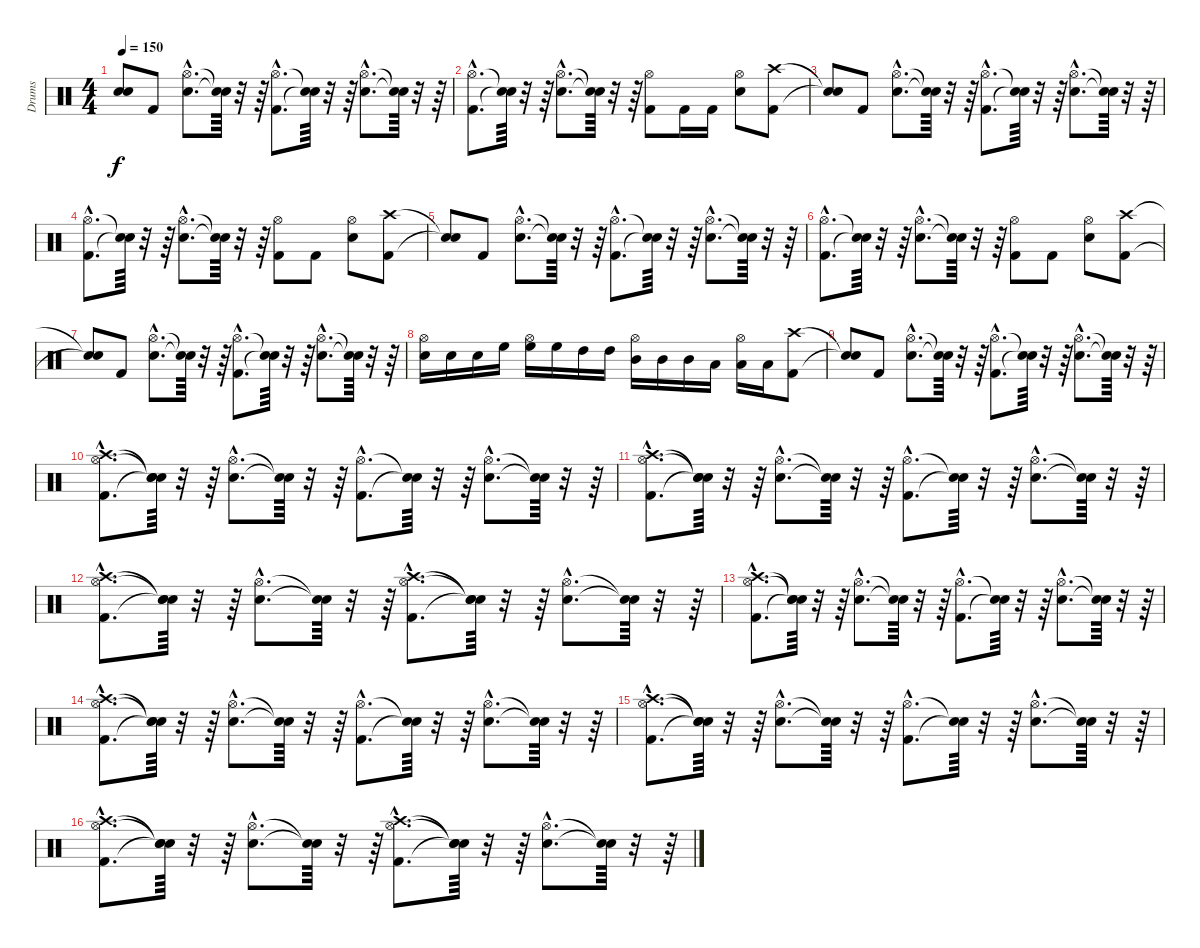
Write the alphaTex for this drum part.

\track ("Drums" "Drums") {instrument percussion}
\staff {score}
\articulation defaults
\ts (4 4)
\tempo 150
\clef neutral
\ks c
("Snare (hit)"{t} "Snare (hit)"{t}).8{dy f} "Kick (hit) 2".8 ("Snare (hit) 2"{hac} "Hi-Hat (open)"{hac}).8{d} ("Snare (hit)"{t} "Snare (hit)"{t}).64 r.32 r.64 ("Kick (hit) 2"{hac} "Hi-Hat (open)"{hac}).8{d} ("Snare (hit)"{t} "Snare (hit)"{t}).64 r.32 r.64 ("Snare (hit) 2"{hac} "Hi-Hat (open)"{hac}).8{d} ("Snare (hit)"{t} "Snare (hit)"{t}).64 r.32 r.64 |
("Kick (hit) 2"{hac} "Hi-Hat (open)"{hac}).8{d} ("Snare (hit)"{t} "Snare (hit)"{t}).64 r.32 r.64 ("Snare (hit) 2"{hac} "Hi-Hat (open)"{hac}).8{d} ("Snare (hit)"{t} "Snare (hit)"{t}).64 r.32 r.64 ("Kick (hit) 2" "Hi-Hat (open)").8 "Kick (hit) 2".16 "Kick (hit) 2".16 ("Snare (hit) 2" "Hi-Hat (open)").8 ("Kick (hit) 2" "Crash high (hit)").8 |
("Snare (hit)"{t} "Snare (hit)"{t}).8 "Kick (hit) 2".8 ("Snare (hit) 2"{hac} "Hi-Hat (open)"{hac}).8{d} ("Snare (hit)"{t} "Snare (hit)"{t}).64 r.32 r.64 ("Kick (hit) 2"{hac} "Hi-Hat (open)"{hac}).8{d} ("Snare (hit)"{t} "Snare (hit)"{t}).64 r.32 r.64 ("Snare (hit) 2"{hac} "Hi-Hat (open)"{hac}).8{d} ("Snare (hit)"{t} "Snare (hit)"{t}).64 r.32 r.64 |
("Kick (hit) 2"{hac} "Hi-Hat (open)"{hac}).8{d} ("Snare (hit)"{t} "Snare (hit)"{t}).64 r.32 r.64 ("Snare (hit) 2"{hac} "Hi-Hat (open)"{hac}).8{d} ("Snare (hit)"{t} "Snare (hit)"{t}).64 r.32 r.64 ("Kick (hit) 2" "Hi-Hat (open)").8 "Kick (hit) 2".8 ("Snare (hit) 2" "Hi-Hat (open)").8 ("Kick (hit) 2" "Crash high (hit)").8 |
("Snare (hit)"{t} "Snare (hit)"{t}).8 "Kick (hit) 2".8 ("Snare (hit) 2"{hac} "Hi-Hat (open)"{hac}).8{d} ("Snare (hit)"{t} "Snare (hit)"{t}).64 r.32 r.64 ("Kick (hit) 2"{hac} "Hi-Hat (open)"{hac}).8{d} ("Snare (hit)"{t} "Snare (hit)"{t}).64 r.32 r.64 ("Snare (hit) 2"{hac} "Hi-Hat (open)"{hac}).8{d} ("Snare (hit)"{t} "Snare (hit)"{t}).64 r.32 r.64 |
("Kick (hit) 2"{hac} "Hi-Hat (open)"{hac}).8{d} ("Snare (hit)"{t} "Snare (hit)"{t}).64 r.32 r.64 ("Snare (hit) 2"{hac} "Hi-Hat (open)"{hac}).8{d} ("Snare (hit)"{t} "Snare (hit)"{t}).64 r.32 r.64 ("Kick (hit) 2" "Hi-Hat (open)").8 "Kick (hit) 2".8 ("Snare (hit) 2" "Hi-Hat (open)").8 ("Kick (hit) 2" "Crash high (hit)").8 |
("Snare (hit)"{t} "Snare (hit)"{t}).8 "Kick (hit) 2".8 ("Snare (hit) 2"{hac} "Hi-Hat (open)"{hac}).8{d} ("Snare (hit)"{t} "Snare (hit)"{t}).64 r.32 r.64 ("Kick (hit) 2"{hac} "Hi-Hat (open)"{hac}).8{d} ("Snare (hit)"{t} "Snare (hit)"{t}).64 r.32 r.64 ("Snare (hit) 2"{hac} "Hi-Hat (open)"{hac}).8{d} ("Snare (hit)"{t} "Snare (hit)"{t}).64 r.32 r.64 |
("Snare (hit) 2" "Hi-Hat (open)").16 "Snare (hit) 2".16 "Snare (hit) 2".16 "High Floor Tom (hit)".16 ("Hi-Hat (open)" "High Floor Tom (hit)").16 "High Floor Tom (hit)".16 "High Tom (hit)".16 "High Tom (hit)".16 ("Hi-Hat (open)" "Mid Tom (hit)").16 "Mid Tom (hit)".16 "Mid Tom (hit)".16 "Low Tom (hit)".16 ("Low Tom (hit)" "Hi-Hat (open)").16 "Low Tom (hit)".16 ("Kick (hit) 2" "Crash high (hit)").8 |
("Snare (hit)"{t} "Snare (hit)"{t}).8 "Kick (hit) 2".8 ("Snare (hit) 2"{hac} "Hi-Hat (open)"{hac}).8{d} ("Snare (hit)"{t} "Snare (hit)"{t}).64 r.32 r.64 ("Kick (hit) 2"{hac} "Hi-Hat (open)"{hac}).8{d} ("Snare (hit)"{t} "Snare (hit)"{t}).64 r.32 r.64 ("Snare (hit) 2"{hac} "Hi-Hat (open)"{hac}).8{d} ("Snare (hit)"{t} "Snare (hit)"{t}).64 r.32 r.64 |
("Kick (hit) 2"{hac} "Hi-Hat (open)"{hac} "Crash high (hit)"{hac}).8{d} ("Snare (hit)"{t} "Snare (hit)"{t} "Snare (hit)"{t}).64 r.32 r.64 ("Snare (hit) 2"{hac} "Hi-Hat (open)"{hac}).8{d} ("Snare (hit)"{t} "Snare (hit)"{t}).64 r.32 r.64 ("Kick (hit) 2"{hac} "Hi-Hat (open)"{hac}).8{d} ("Snare (hit)"{t} "Snare (hit)"{t}).64 r.32 r.64 ("Snare (hit) 2"{hac} "Hi-Hat (open)"{hac}).8{d} ("Snare (hit)"{t} "Snare (hit)"{t}).64 r.32 r.64 |
("Kick (hit) 2"{hac} "Hi-Hat (open)"{hac} "Crash high (hit)"{hac}).8{d} ("Snare (hit)"{t} "Snare (hit)"{t} "Snare (hit)"{t}).64 r.32 r.64 ("Snare (hit) 2"{hac} "Hi-Hat (open)"{hac}).8{d} ("Snare (hit)"{t} "Snare (hit)"{t}).64 r.32 r.64 ("Kick (hit) 2"{hac} "Hi-Hat (open)"{hac}).8{d} ("Snare (hit)"{t} "Snare (hit)"{t}).64 r.32 r.64 ("Snare (hit) 2"{hac} "Hi-Hat (open)"{hac}).8{d} ("Snare (hit)"{t} "Snare (hit)"{t}).64 r.32 r.64 |
("Kick (hit) 2"{hac} "Hi-Hat (open)"{hac} "Crash high (hit)"{hac}).8{d} ("Snare (hit)"{t} "Snare (hit)"{t} "Snare (hit)"{t}).64 r.32 r.64 ("Snare (hit) 2"{hac} "Hi-Hat (open)"{hac}).8{d} ("Snare (hit)"{t} "Snare (hit)"{t}).64 r.32 r.64 ("Kick (hit) 2"{hac} "Hi-Hat (open)"{hac} "Crash high (hit)"{hac}).8{d} ("Snare (hit)"{t} "Snare (hit)"{t} "Snare (hit)"{t}).64 r.32 r.64 ("Snare (hit) 2"{hac} "Hi-Hat (open)"{hac}).8{d} ("Snare (hit)"{t} "Snare (hit)"{t}).64 r.32 r.64 |
("Kick (hit) 2"{hac} "Hi-Hat (open)"{hac} "Crash high (hit)"{hac}).8{d} ("Snare (hit)"{t} "Snare (hit)"{t} "Snare (hit)"{t}).64 r.32 r.64 ("Snare (hit) 2"{hac} "Hi-Hat (open)"{hac}).8{d} ("Snare (hit)"{t} "Snare (hit)"{t}).64 r.32 r.64 ("Kick (hit) 2"{hac} "Hi-Hat (open)"{hac}).8{d} ("Snare (hit)"{t} "Snare (hit)"{t}).64 r.32 r.64 ("Snare (hit) 2"{hac} "Hi-Hat (open)"{hac}).8{d} ("Snare (hit)"{t} "Snare (hit)"{t}).64 r.32 r.64 |
("Kick (hit) 2"{hac} "Hi-Hat (open)"{hac} "Crash high (hit)"{hac}).8{d} ("Snare (hit)"{t} "Snare (hit)"{t} "Snare (hit)"{t}).64 r.32 r.64 ("Snare (hit) 2"{hac} "Hi-Hat (open)"{hac}).8{d} ("Snare (hit)"{t} "Snare (hit)"{t}).64 r.32 r.64 ("Kick (hit) 2"{hac} "Hi-Hat (open)"{hac}).8{d} ("Snare (hit)"{t} "Snare (hit)"{t}).64 r.32 r.64 ("Snare (hit) 2"{hac} "Hi-Hat (open)"{hac}).8{d} ("Snare (hit)"{t} "Snare (hit)"{t}).64 r.32 r.64 |
("Kick (hit) 2"{hac} "Hi-Hat (open)"{hac} "Crash high (hit)"{hac}).8{d} ("Snare (hit)"{t} "Snare (hit)"{t} "Snare (hit)"{t}).64 r.32 r.64 ("Snare (hit) 2"{hac} "Hi-Hat (open)"{hac}).8{d} ("Snare (hit)"{t} "Snare (hit)"{t}).64 r.32 r.64 ("Kick (hit) 2"{hac} "Hi-Hat (open)"{hac}).8{d} ("Snare (hit)"{t} "Snare (hit)"{t}).64 r.32 r.64 ("Snare (hit) 2"{hac} "Hi-Hat (open)"{hac}).8{d} ("Snare (hit)"{t} "Snare (hit)"{t}).64 r.32 r.64 |
("Kick (hit) 2"{hac} "Hi-Hat (open)"{hac} "Crash high (hit)"{hac}).8{d} ("Snare (hit)"{t} "Snare (hit)"{t} "Snare (hit)"{t}).64 r.32 r.64 ("Snare (hit) 2"{hac} "Hi-Hat (open)"{hac}).8{d} ("Snare (hit)"{t} "Snare (hit)"{t}).64 r.32 r.64 ("Kick (hit) 2"{hac} "Hi-Hat (open)"{hac} "Crash high (hit)"{hac}).8{d} ("Snare (hit)"{t} "Snare (hit)"{t} "Snare (hit)"{t}).64 r.32 r.64 ("Snare (hit) 2"{hac} "Hi-Hat (open)"{hac}).8{d} ("Snare (hit)"{t} "Snare (hit)"{t}).64 r.32 r.64
